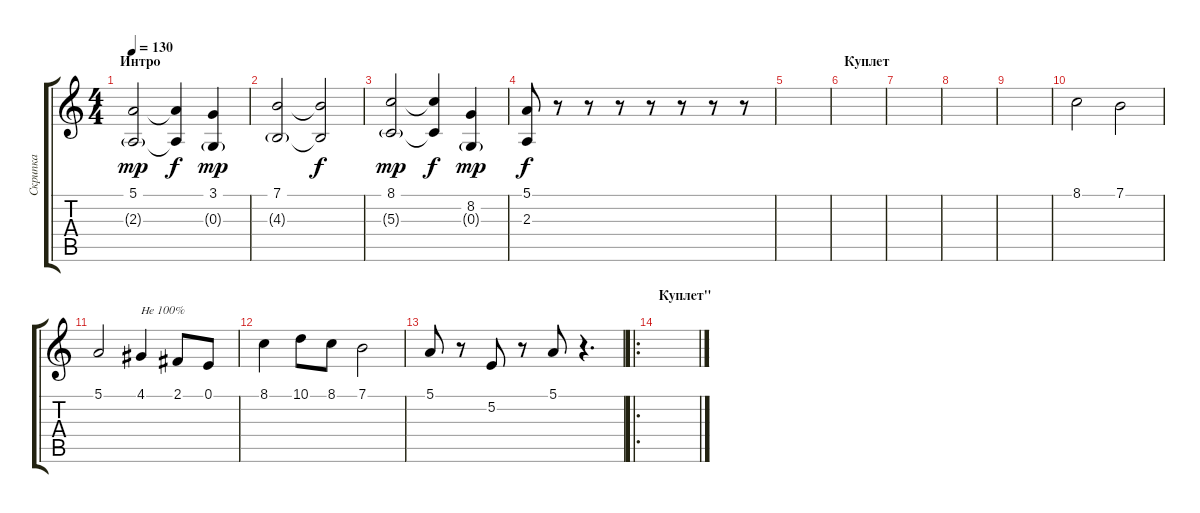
\track ("Скрипка" "Скрипка") {instrument violin}
\staff {score tabs}
\tuning (E4 B3 G3 D3 A2 E2) {hide}
\ts (4 4)
\section ("" "Интро")
\tempo 130
\clef g2
\ks c
(5.1 2.3{g}).2{dy mp instrument violin} (5.1{t} 2.3{t}).4{dy f} (3.1 0.3{g}).4{dy mp} |
(7.1 4.3{g}).2 (7.1{t} 4.3{t}).2{dy f} |
(8.1 5.3{g}).2{dy mp} (8.1{t} 5.3{t}).4{dy f} (8.2 0.3{g}).4{dy mp} |
(5.1 2.3).8{dy f} r.8 r.8 r.8 r.8 r.8 r.8 r.8 |
|
\section ("" "Куплет")
|
|
|
|
8.1.2 7.1.2 |
5.1.2 4.1.4{txt "Не 100%"} 2.1.8 0.1.8 |
8.1.4 10.1.8 8.1.8 7.1.2 |
5.1.8 r.8 5.2.8 r.8 5.1.8 r.4{d} |
\ro
\section ("" "Куплет\"")
